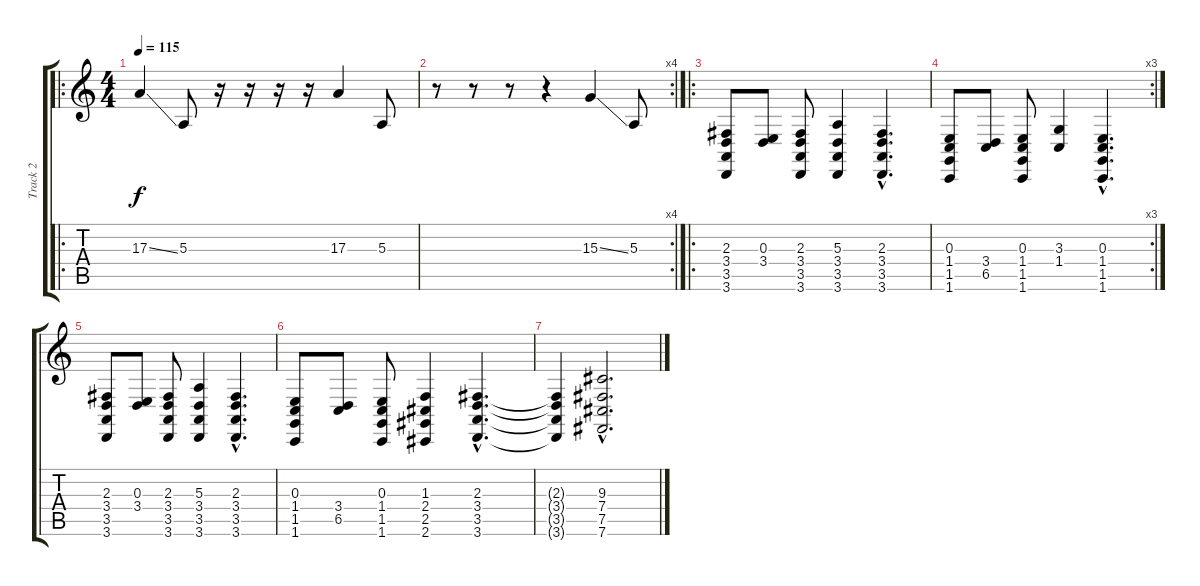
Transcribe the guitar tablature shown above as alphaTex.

\track ("Track 2" "Track 2") {instrument choiraahs}
\staff {score tabs}
\tuning (Db4 Ab3 E3 B2 Gb2 B1) {hide}
\ro
\ts (4 4)
\tempo 115
\clef g2
\ks c
17.3{ss}.4{dy f} 5.3.8 r.16 r.16 r.16 r.16 17.3.4 5.3.8 |
\rc 4
r.8 r.8 r.8 r.4 15.3{ss}.4 5.3.8 |
\ro
(2.3 3.4 3.5 3.6).8 (0.3 3.4).8 (2.3 3.4 3.5 3.6).8 (5.3 3.4 3.5 3.6).4 (2.3{hac} 3.4{hac} 3.5{hac} 3.6{hac}).4{d} |
\rc 3
(0.3 1.4 1.5 1.6).8 (3.4 6.5).8 (0.3 1.4 1.5 1.6).8 (3.3 1.4).4 (0.3{hac} 1.4{hac} 1.5{hac} 1.6{hac}).4{d} |
(2.3 3.4 3.5 3.6).8 (0.3 3.4).8 (2.3 3.4 3.5 3.6).8 (5.3 3.4 3.5 3.6).4 (2.3{hac} 3.4{hac} 3.5{hac} 3.6{hac}).4{d} |
(0.3 1.4 1.5 1.6).8 (3.4 6.5).8 (0.3 1.4 1.5 1.6).8 (1.3 2.4 2.5 2.6).4 (2.3{hac} 3.4{hac} 3.5{hac} 3.6{hac}).4{d} |
(2.3{t} 3.4{t} 3.5{t} 3.6{t}).4 (9.3{hac} 7.4{hac} 7.5{hac} 7.6{hac}).2{d}
